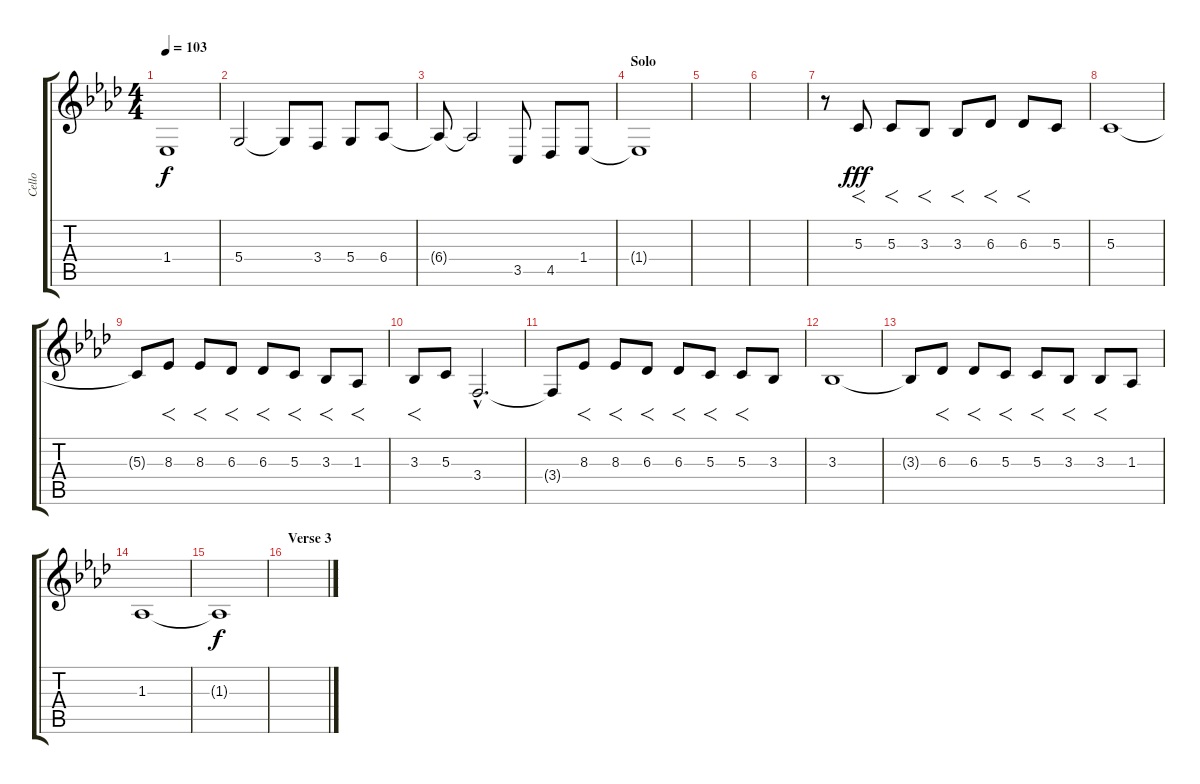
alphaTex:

\track ("Cello" "Cello") {instrument cello}
\staff {score tabs}
\tuning (E4 B3 G3 D3 A2 E2) {hide}
\ts (4 4)
\tempo 103
\clef g2
\ks ab
1.4{t}.1{dy f} |
5.4.2 5.4{t}.8 3.4.8 5.4.8 6.4.8 |
6.4{t}.8 6.4{t}.2 3.5.8 4.5.8 1.4.8 |
\section ("" "Solo")
1.4{t}.1 |
|
|
r.8 5.3.8{f dy fff} 5.3.8{f} 3.3.8{f} 3.3.8{f} 6.3.8{f} 6.3.8{f} 5.3.8 |
5.3.1 |
5.3{t}.8 8.3.8{f} 8.3.8{f} 6.3.8{f} 6.3.8{f} 5.3.8{f} 3.3.8{f} 1.3.8{f} |
3.3.8{f} 5.3.8 3.4{hac}.2{d} |
3.4{t}.8 8.3.8{f} 8.3.8{f} 6.3.8{f} 6.3.8{f} 5.3.8{f} 5.3.8{f} 3.3.8 |
3.3.1 |
3.3{t}.8 6.3.8{f} 6.3.8{f} 5.3.8{f} 5.3.8{f} 3.3.8{f} 3.3.8{f} 1.3.8 |
1.3.1{volume 0} |
1.3{t}.1{dy f} |
\section ("" "Verse 3")
